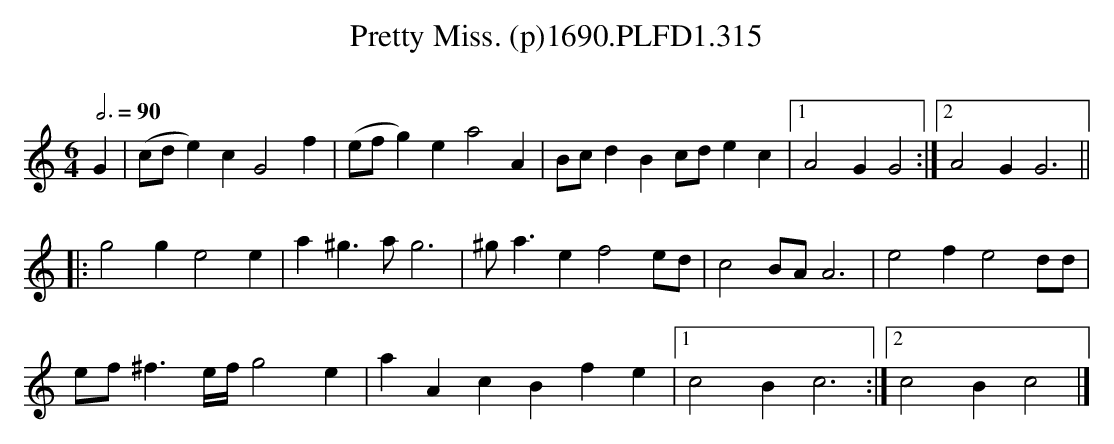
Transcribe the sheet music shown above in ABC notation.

X:1
T:Pretty Miss. (p)1690.PLFD1.315
M:6/4
L:1/4
Q:3/4=90
O:
K:C
G|(c/d/e)cG2f|(e/f/g)ea2A|B/c/dBc/d/ec|1A2GG2:|2A2GG3||
|:g2ge2e|a^g>ag3|^g<aef2e/d/|c2B/A/A3|e2fe2d/d/|
e/f/^f>e/2f/4g2e|aAcBfe|1c2Bc3:|2c2Bc2|]
